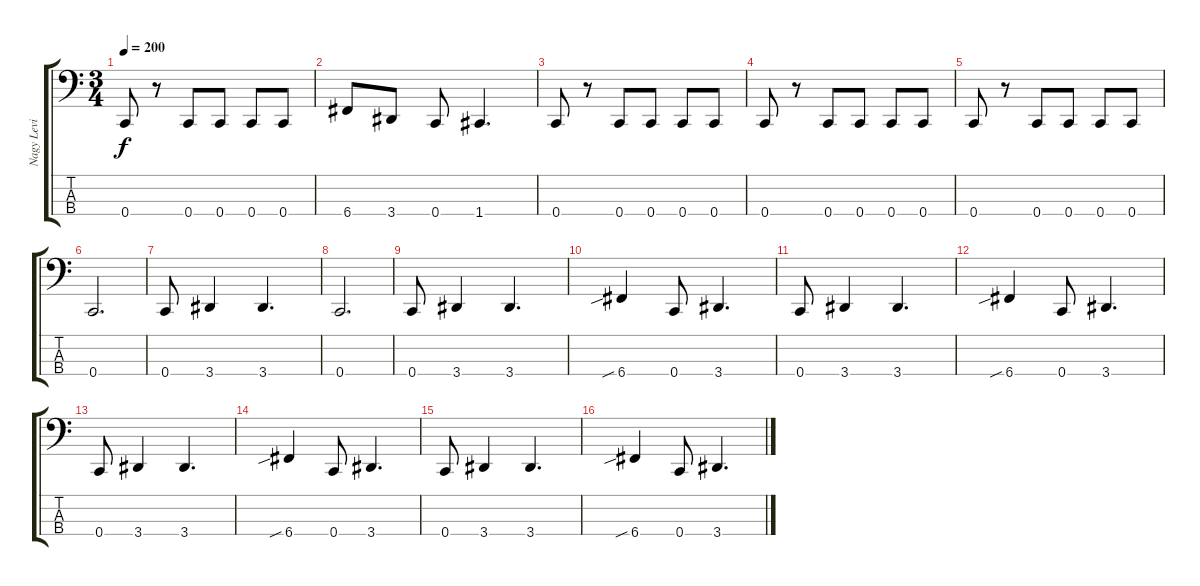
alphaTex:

\track ("Nagy Levi" "Nagy Levi") {instrument electricbassfinger}
\staff {score tabs}
\tuning (F2 C2 G1 C1) {hide}
\ts (3 4)
\tempo 200
\clef f4
\ks c
0.4.8{dy f} r.8 0.4.8 0.4.8 0.4.8 0.4.8 |
6.4.8 3.4.8 0.4.8 1.4.4{d} |
0.4.8 r.8 0.4.8 0.4.8 0.4.8 0.4.8 |
0.4.8 r.8 0.4.8 0.4.8 0.4.8 0.4.8 |
0.4.8 r.8 0.4.8 0.4.8 0.4.8 0.4.8 |
0.4.2{d} |
0.4.8 3.4.4 3.4.4{d} |
0.4.2{d} |
0.4.8 3.4.4 3.4.4{d} |
6.4{sib}.4 0.4.8 3.4.4{d} |
0.4.8 3.4.4 3.4.4{d} |
6.4{sib}.4 0.4.8 3.4.4{d} |
0.4.8 3.4.4 3.4.4{d} |
6.4{sib}.4 0.4.8 3.4.4{d} |
0.4.8 3.4.4 3.4.4{d} |
6.4{sib}.4 0.4.8 3.4.4{d}
